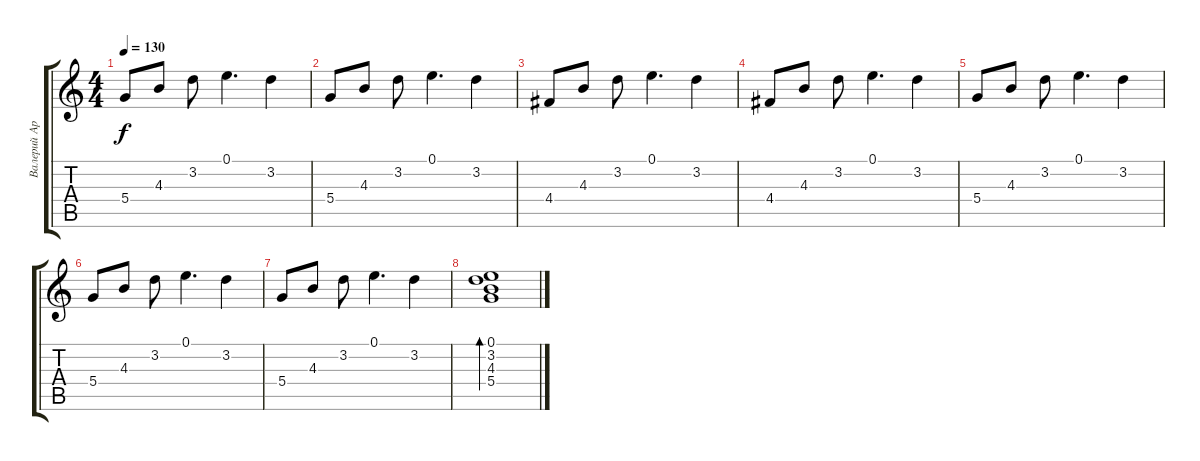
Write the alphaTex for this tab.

\track ("Валерий Аркадин" "Валерий Ар") {instrument electricguitarjazz}
\staff {score tabs}
\tuning (E4 B3 G3 D3 A2 E2) {hide}
\ts (4 4)
\tempo 130
\clef g2
\ks c
5.4.8{dy f} 4.3.8 3.2.8 0.1.4{d} 3.2.4 |
5.4.8 4.3.8 3.2.8 0.1.4{d} 3.2.4 |
4.4.8 4.3.8 3.2.8 0.1.4{d} 3.2.4 |
4.4.8 4.3.8 3.2.8 0.1.4{d} 3.2.4 |
5.4.8 4.3.8 3.2.8 0.1.4{d} 3.2.4 |
5.4.8 4.3.8 3.2.8 0.1.4{d} 3.2.4 |
5.4.8 4.3.8 3.2.8 0.1.4{d} 3.2.4 |
(0.1 3.2 4.3 5.4).1{bd 480}
